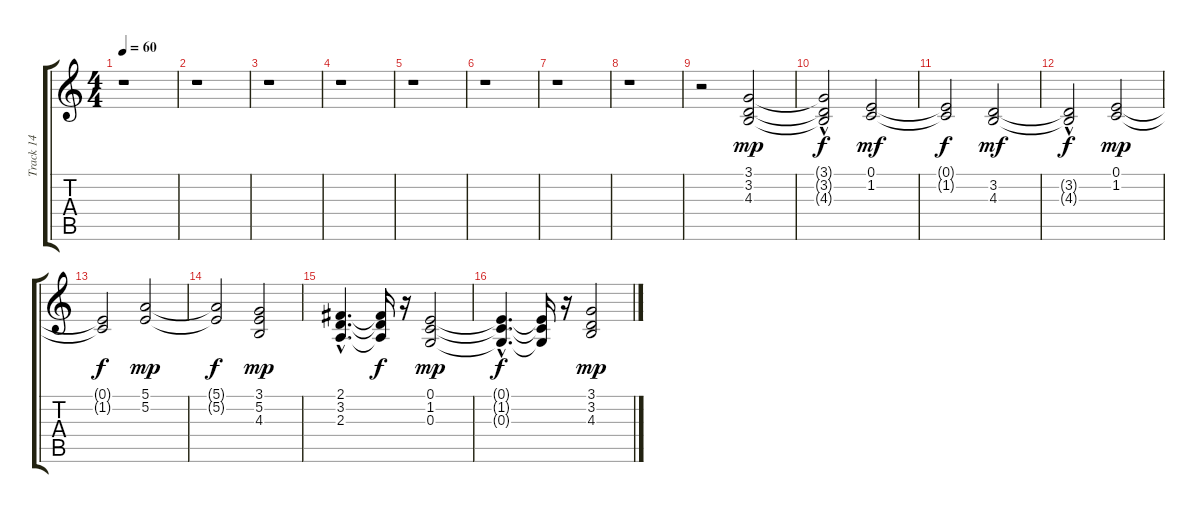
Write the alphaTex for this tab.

\track ("Track 14" "Track 14") {instrument choiraahs}
\staff {score tabs}
\tuning (E4 B3 G3 D3 A2 E2) {hide}
\ts (4 4)
\tempo 60
\clef g2
\ks c
r.1{dy f} |
r.1 |
r.1 |
r.1 |
r.1 |
r.1 |
r.1 |
r.1 |
r.2 (3.1 3.2 4.3).2{dy mp} |
(3.1{t} 3.2{hac t} 4.3{hac t}).2{dy f} (0.1 1.2).2{dy mf} |
(0.1{t} 1.2{t}).2{dy f} (3.2 4.3).2{dy mf} |
(3.2{t} 4.3{hac t}).2{dy f} (0.1 1.2).2{dy mp} |
(0.1{t} 1.2{t}).2{dy f} (5.1 5.2).2{dy mp} |
(5.1{t} 5.2{t}).2{dy f} (3.1 5.2 4.3).2{dy mp} |
(2.1{hac} 3.2{hac} 2.3{hac}).4{d} (2.1{t} 3.2{t} 2.3{t}).16{dy f} r.16 (0.1 1.2 0.3).2{dy mp} |
(0.1{hac t} 1.2{hac t} 0.3{hac t}).4{d dy f} (0.1{t} 1.2{t} 0.3{t}).16 r.16 (3.1 3.2 4.3).2{dy mp}
